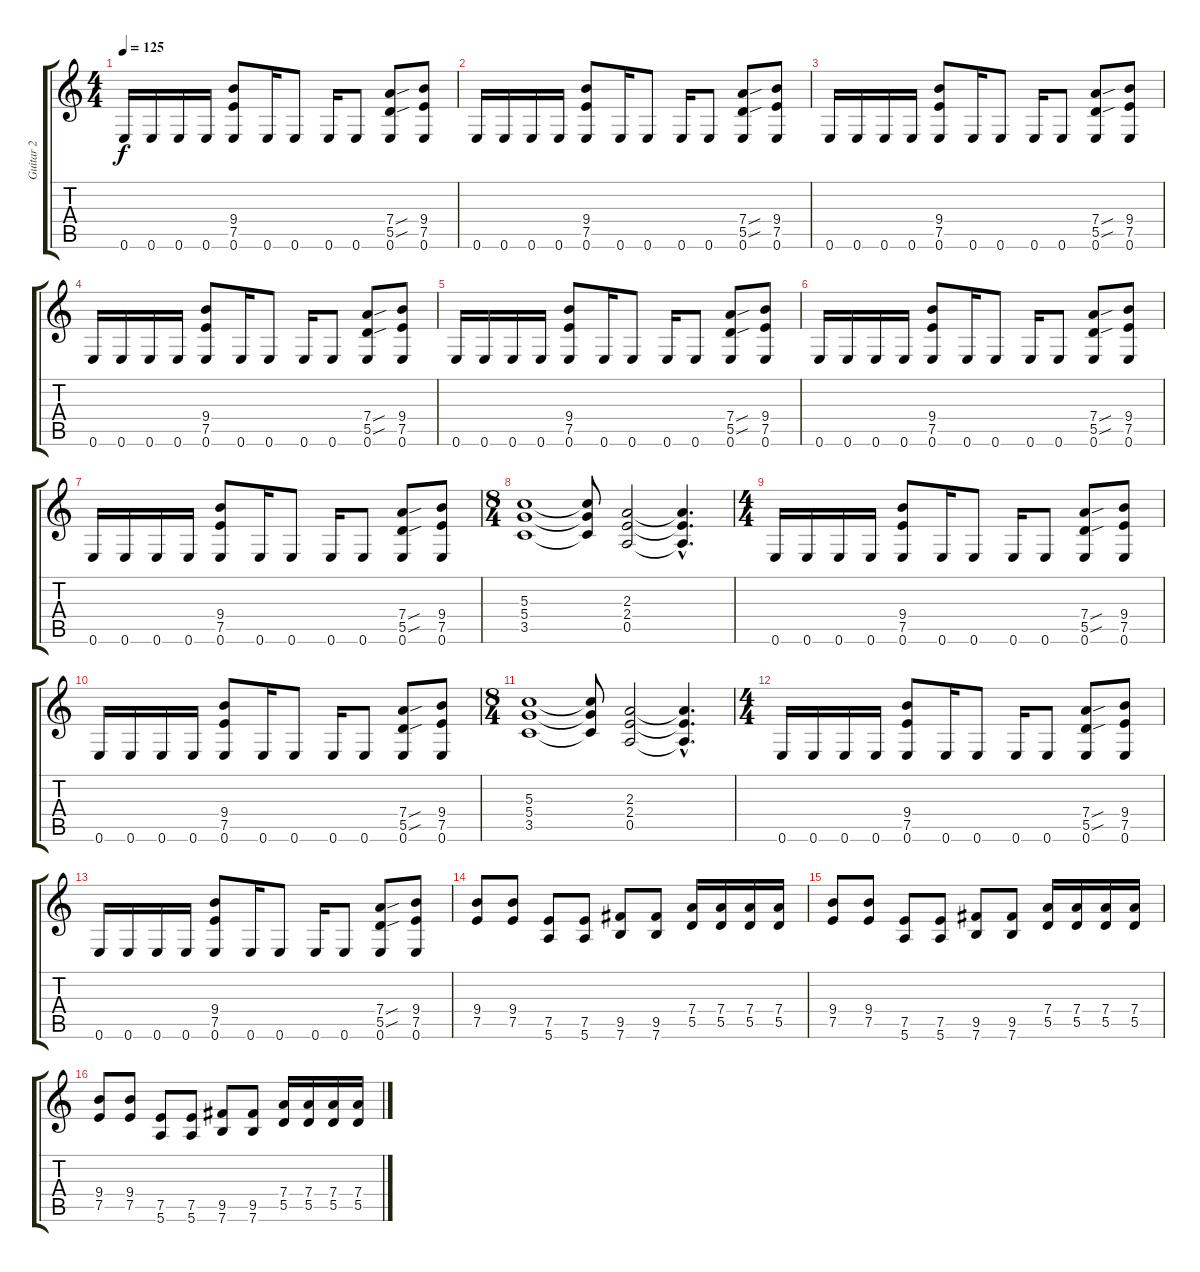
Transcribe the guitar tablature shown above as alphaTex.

\track ("Guitar 2" "Guitar 2") {instrument distortionguitar}
\staff {score tabs}
\tuning (E4 B3 G3 D3 A2 E2) {hide}
\ts (4 4)
\tempo 125
\clef g2
\ks c
0.6.16{dy f} 0.6.16 0.6.16 0.6.16 (9.4 7.5 0.6).8 0.6.16 0.6.8 0.6.16 0.6.8 (7.4{sou} 5.5{sou} 0.6).8 (9.4 7.5 0.6).8 |
0.6.16 0.6.16 0.6.16 0.6.16 (9.4 7.5 0.6).8 0.6.16 0.6.8 0.6.16 0.6.8 (7.4{sou} 5.5{sou} 0.6).8 (9.4 7.5 0.6).8 |
0.6.16 0.6.16 0.6.16 0.6.16 (9.4 7.5 0.6).8 0.6.16 0.6.8 0.6.16 0.6.8 (7.4{sou} 5.5{sou} 0.6).8 (9.4 7.5 0.6).8 |
0.6.16 0.6.16 0.6.16 0.6.16 (9.4 7.5 0.6).8 0.6.16 0.6.8 0.6.16 0.6.8 (7.4{sou} 5.5{sou} 0.6).8 (9.4 7.5 0.6).8 |
0.6.16 0.6.16 0.6.16 0.6.16 (9.4 7.5 0.6).8 0.6.16 0.6.8 0.6.16 0.6.8 (7.4{sou} 5.5{sou} 0.6).8 (9.4 7.5 0.6).8 |
0.6.16 0.6.16 0.6.16 0.6.16 (9.4 7.5 0.6).8 0.6.16 0.6.8 0.6.16 0.6.8 (7.4{sou} 5.5{sou} 0.6).8 (9.4 7.5 0.6).8 |
0.6.16 0.6.16 0.6.16 0.6.16 (9.4 7.5 0.6).8 0.6.16 0.6.8 0.6.16 0.6.8 (7.4{sou} 5.5{sou} 0.6).8 (9.4 7.5 0.6).8 |
\ts (8 4)
(5.3 5.4 3.5).1 (5.3{t} 5.4{t} 3.5{t}).8 (2.3 2.4 0.5).2 (2.3{hac t} 2.4{hac t} 0.5{hac t}).4{d} |
\ts (4 4)
0.6.16 0.6.16 0.6.16 0.6.16 (9.4 7.5 0.6).8 0.6.16 0.6.8 0.6.16 0.6.8 (7.4{sou} 5.5{sou} 0.6).8 (9.4 7.5 0.6).8 |
0.6.16 0.6.16 0.6.16 0.6.16 (9.4 7.5 0.6).8 0.6.16 0.6.8 0.6.16 0.6.8 (7.4{sou} 5.5{sou} 0.6).8 (9.4 7.5 0.6).8 |
\ts (8 4)
(5.3 5.4 3.5).1 (5.3{t} 5.4{t} 3.5{t}).8 (2.3 2.4 0.5).2 (2.3{hac t} 2.4{hac t} 0.5{hac t}).4{d} |
\ts (4 4)
0.6.16 0.6.16 0.6.16 0.6.16 (9.4 7.5 0.6).8 0.6.16 0.6.8 0.6.16 0.6.8 (7.4{sou} 5.5{sou} 0.6).8 (9.4 7.5 0.6).8 |
0.6.16 0.6.16 0.6.16 0.6.16 (9.4 7.5 0.6).8 0.6.16 0.6.8 0.6.16 0.6.8 (7.4{sou} 5.5{sou} 0.6).8 (9.4 7.5 0.6).8 |
(9.4 7.5).8 (9.4 7.5).8 (7.5 5.6).8 (7.5 5.6).8 (9.5 7.6).8 (9.5 7.6).8 (7.4 5.5).16 (7.4 5.5).16 (7.4 5.5).16 (7.4 5.5).16 |
(9.4 7.5).8 (9.4 7.5).8 (7.5 5.6).8 (7.5 5.6).8 (9.5 7.6).8 (9.5 7.6).8 (7.4 5.5).16 (7.4 5.5).16 (7.4 5.5).16 (7.4 5.5).16 |
(9.4 7.5).8 (9.4 7.5).8 (7.5 5.6).8 (7.5 5.6).8 (9.5 7.6).8 (9.5 7.6).8 (7.4 5.5).16 (7.4 5.5).16 (7.4 5.5).16 (7.4 5.5).16
